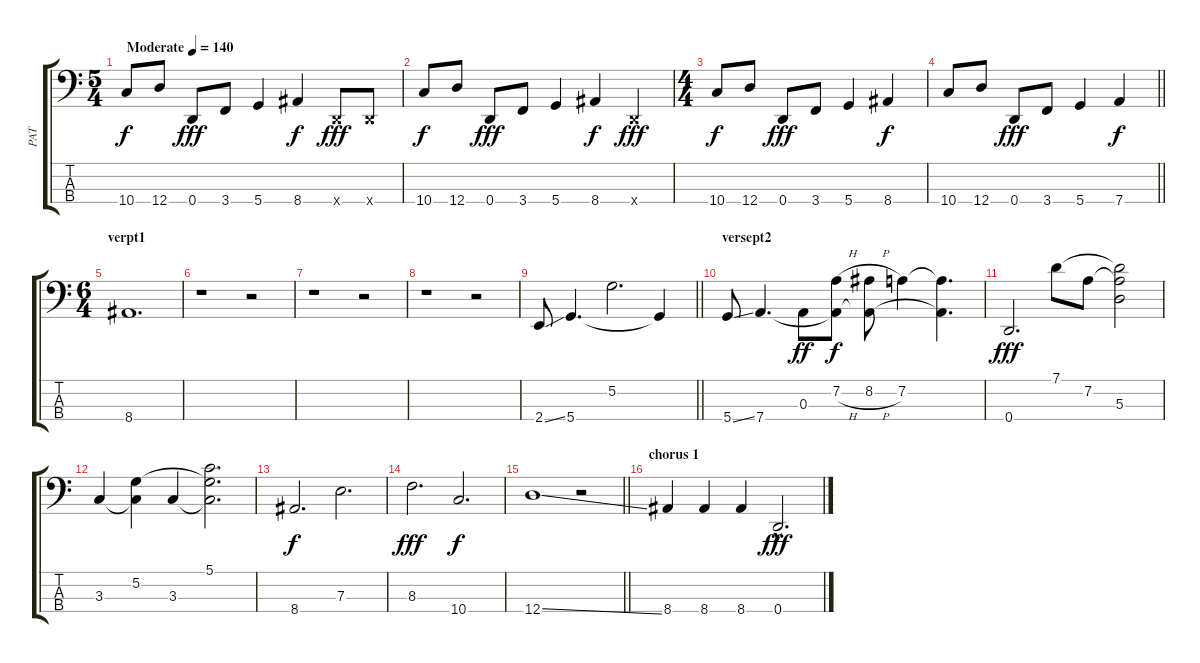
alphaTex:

\track ("PAT " "PAT ") {instrument slapbass2}
\staff {score tabs}
\tuning (G2 D2 A1 D1) {hide}
\ts (5 4)
\tempo (140 "Moderate")
\clef f4
\ks c
10.4.8{dy f instrument slapbass2} 12.4.8 0.4.8{dy fff} 3.4.8 5.4.4 8.4.4{dy f} 0.4{x}.8{dy fff} 0.4{x}.8 |
10.4.8{dy f} 12.4.8 0.4.8{dy fff} 3.4.8 5.4.4 8.4.4{dy f} 0.4{x}.4{dy fff} |
\ts (4 4)
10.4.8{dy f} 12.4.8 0.4.8{dy fff} 3.4.8 5.4.4 8.4.4{dy f} |
\barLineRight lightlight
10.4.8 12.4.8 0.4.8{dy fff} 3.4.8 5.4.4 7.4.4{dy f} |
\ts (6 4)
\section ("" "verpt1")
8.4.1{d} |
r.1 r.2 |
r.1 r.2 |
r.1 r.2 |
\barLineRight lightlight
2.4{ss}.8 5.4.4{d} 5.2.2{d} 5.4{t}.4 |
\section ("" "versept2")
5.4{ss}.8 7.4.4{d} 0.3.8{dy ff} (7.2{h} 7.4{t}).8{dy f} (8.2{h} 7.4{t}).8 7.2.4 (7.2{t} 7.4{t}).4{d} |
0.4.2{d dy fff} 7.1.8 7.2.8 (7.1{t} 7.2{t} 5.3).2 |
3.3.4 (5.2 3.3{t}).4 3.3.4 (5.1 5.2{t} 3.3{t}).2{d} |
8.4.2{d dy f} 7.3.2{d} |
8.3.2{d dy fff} 10.4.2{d dy f} |
\barLineRight lightlight
12.4{ss}.1 r.2 |
\section ("" "chorus 1")
8.4.4 8.4.4 8.4.4 0.4{hac}.2{d dy fff}
